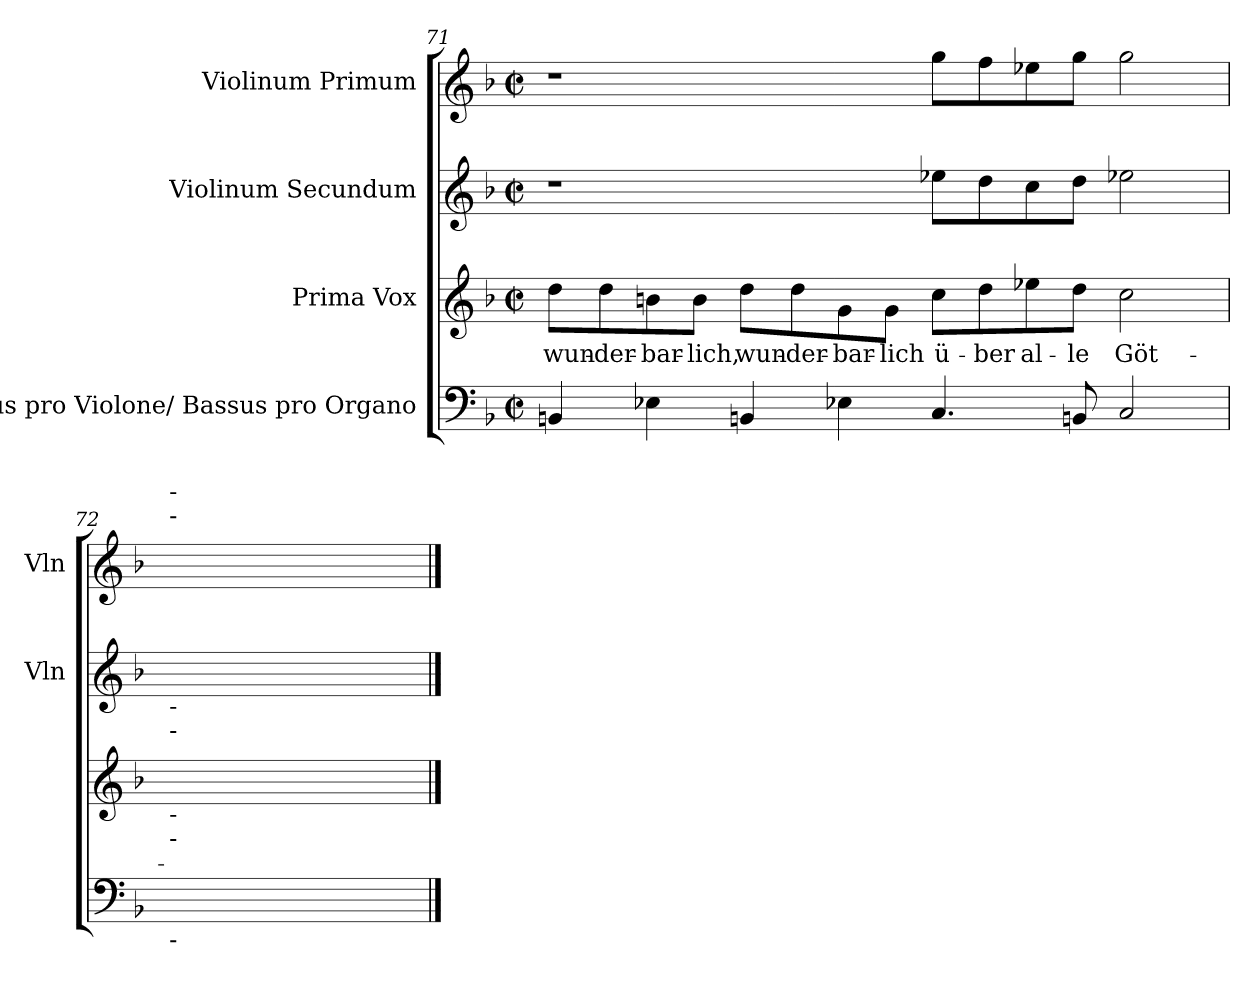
**kern	**kern	**text	**kern	**kern
*part4	*part3	*part3	*part2	*part1
*staff4	*staff3	*staff3	*staff2	*staff1
*I"Bassus pro Violone/ Bassus pro Organo	*I"Prima Vox	*	*I"Violinum Secundum	*I"Violinum Primum
*	*	*	*I'Vln	*I'Vln
*clefF4	*clefG2	*	*clefG2	*clefG2
*k[b-]	*k[b-]	*	*k[b-]	*k[b-]
*F:	*F:	*	*F:	*F:
*M4/2	*M4/2	*	*M4/2	*M4/2
*met(c|)	*met(c|)	*	*met(c|)	*met(c|)
=71	=71	=71	=71	=71
!	!	!LO:LY:b	!	!
4BBn	8dd\L	wun-	1r	1r
!	!	!LO:LY:b	!	!
.	8dd\	-der-	.	.
!	!	!LO:LY:b	!	!
4E-X	8bn\	-bar-	.	.
!	!	!LO:LY:b	!	!
.	8b\J	-lich,	.	.
!	!	!LO:LY:b	!	!
4BBn	8dd\L	wun-	.	.
!	!	!LO:LY:b	!	!
.	8dd\	-der-	.	.
!	!	!LO:LY:b	!	!
4E-X	8g\	-bar-	.	.
!	!	!LO:LY:b	!	!
.	8g\J	-lich	.	.
!	!	!LO:LY:b	!	!
4.C	8cc\L	ü-	8ee-XL	8ggL
!	!	!LO:LY:b	!	!
.	8dd\	-ber	8dd	8ff
!	!	!LO:LY:b	!	!
.	8ee-X\	al-	8cc	8ee-X
!	!	!LO:LY:b	!	!
8BBn	8dd\J	-le	8ddJ	8ggJ
!	!	!LO:LY:b	!	!
2C	2cc	Göt-	2ee-X	2gg
=72	=72	=72	=72	=72
!	!	!	!	!LO:TX:a:t=-
!	!	!	!	!LO:TX:a:t=-
!	!	!	!LO:TX:b:t=-	!
!	!	!	!LO:TX:b:t=-	!
!	!LO:TX:b:t=-	!	!	!
!	!LO:TX:b:t=-	!	!	!
!LO:TX:b:t=-	!	!	!	!
!	!	!LO:LY:b	!	!
0GG;<yy	0bn;<yy	-ter.	0dd;<yy	0gg;<yy
==	==	==	==	==
*-	*-	*-	*-	*-
